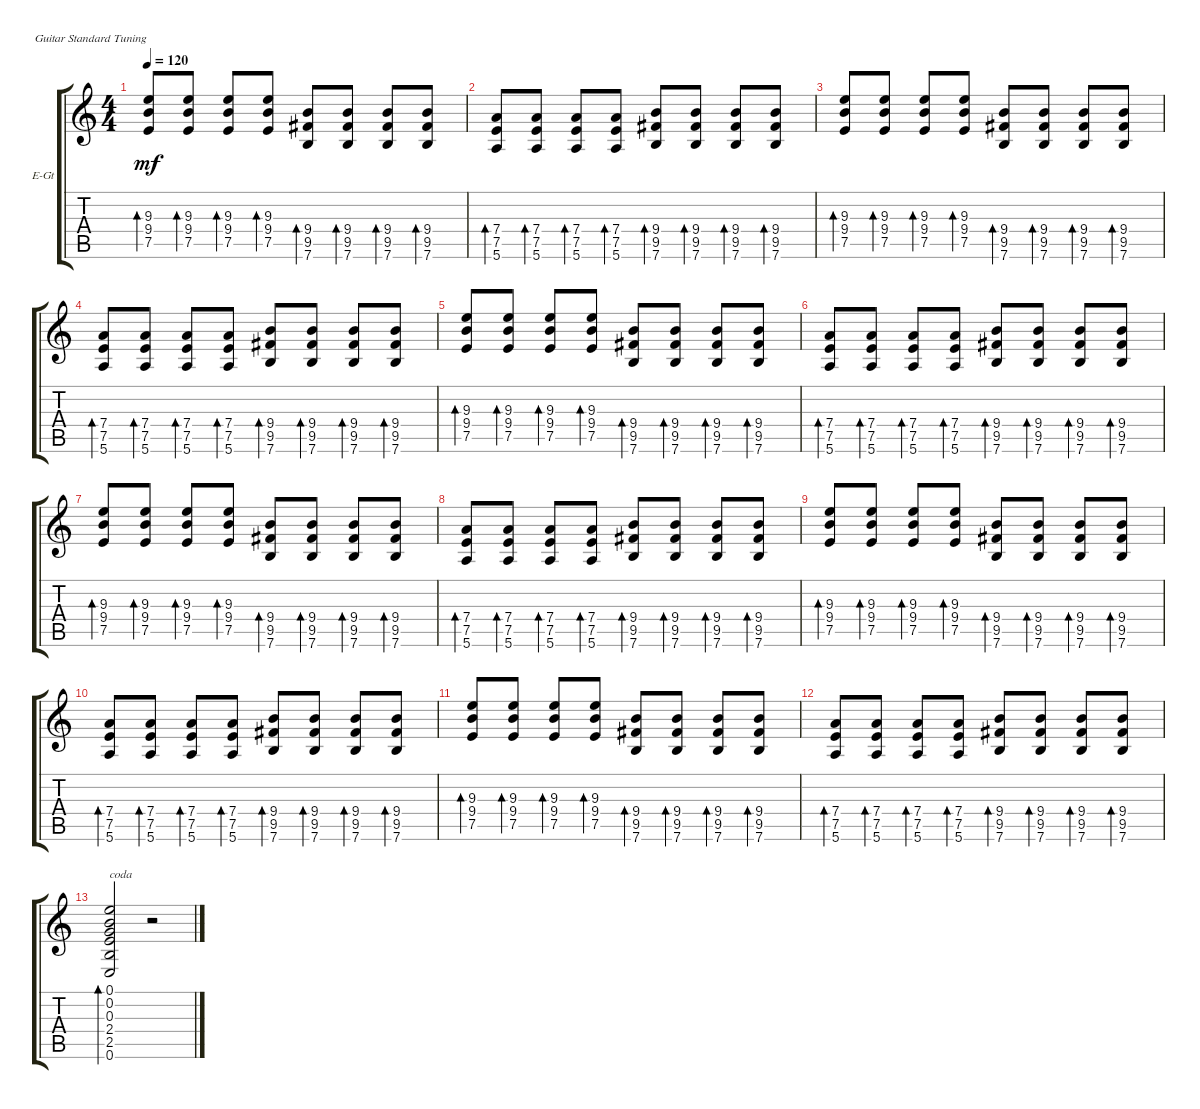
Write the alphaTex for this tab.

\defaultSystemsLayout 4
\bracketExtendMode groupsimilarinstruments
\firstSystemTrackNameOrientation horizontal
\otherSystemsTrackNameOrientation horizontal
\track ("Electric Guitar" "E-Gt") {instrument overdrivenguitar}
\staff {score tabs}
\tuning (E4 B3 G3 D3 A2 E2)
\ts (4 4)
\tempo 120
\clef g2
\ks c
(7.5 9.4 9.3).8{bd 70 dy mf} (7.5 9.4 9.3).8{bd 70} (7.5 9.4 9.3).8{bd 70} (7.5 9.4 9.3).8{bd 70} (9.5 9.4 7.6).8{bd 70} (9.5 9.4 7.6).8{bd 70} (9.5 9.4 7.6).8{bd 70} (9.5 9.4 7.6).8{bd 70} |
(7.5 7.4 5.6).8{bd 69} (7.5 7.4 5.6).8{bd 70} (7.5 7.4 5.6).8{bd 70} (7.5 7.4 5.6).8{bd 70} (9.5 9.4 7.6).8{bd 70} (9.5 9.4 7.6).8{bd 70} (9.5 9.4 7.6).8{bd 70} (9.5 9.4 7.6).8{bd 70} |
(7.5 9.4 9.3).8{bd 70} (7.5 9.4 9.3).8{bd 70} (7.5 9.4 9.3).8{bd 70} (7.5 9.4 9.3).8{bd 70} (9.5 9.4 7.6).8{bd 70} (9.5 9.4 7.6).8{bd 70} (9.5 9.4 7.6).8{bd 70} (9.5 9.4 7.6).8{bd 70} |
(7.5 7.4 5.6).8{bd 69} (7.5 7.4 5.6).8{bd 70} (7.5 7.4 5.6).8{bd 70} (7.5 7.4 5.6).8{bd 70} (9.5 9.4 7.6).8{bd 70} (9.5 9.4 7.6).8{bd 70} (9.5 9.4 7.6).8{bd 70} (9.5 9.4 7.6).8{bd 70} |
(7.5 9.4 9.3).8{bd 70} (7.5 9.4 9.3).8{bd 70} (7.5 9.4 9.3).8{bd 70} (7.5 9.4 9.3).8{bd 70} (9.5 9.4 7.6).8{bd 70} (9.5 9.4 7.6).8{bd 70} (9.5 9.4 7.6).8{bd 70} (9.5 9.4 7.6).8{bd 70} |
(7.5 7.4 5.6).8{bd 69} (7.5 7.4 5.6).8{bd 70} (7.5 7.4 5.6).8{bd 70} (7.5 7.4 5.6).8{bd 70} (9.5 9.4 7.6).8{bd 70} (9.5 9.4 7.6).8{bd 70} (9.5 9.4 7.6).8{bd 70} (9.5 9.4 7.6).8{bd 70} |
(7.5 9.4 9.3).8{bd 70} (7.5 9.4 9.3).8{bd 70} (7.5 9.4 9.3).8{bd 70} (7.5 9.4 9.3).8{bd 70} (9.5 9.4 7.6).8{bd 70} (9.5 9.4 7.6).8{bd 70} (9.5 9.4 7.6).8{bd 70} (9.5 9.4 7.6).8{bd 70} |
(7.5 7.4 5.6).8{bd 69} (7.5 7.4 5.6).8{bd 70} (7.5 7.4 5.6).8{bd 70} (7.5 7.4 5.6).8{bd 70} (9.5 9.4 7.6).8{bd 70} (9.5 9.4 7.6).8{bd 70} (9.5 9.4 7.6).8{bd 70} (9.5 9.4 7.6).8{bd 70} |
(7.5 9.4 9.3).8{bd 70} (7.5 9.4 9.3).8{bd 70} (7.5 9.4 9.3).8{bd 70} (7.5 9.4 9.3).8{bd 70} (9.5 9.4 7.6).8{bd 70} (9.5 9.4 7.6).8{bd 70} (9.5 9.4 7.6).8{bd 70} (9.5 9.4 7.6).8{bd 70} |
(7.5 7.4 5.6).8{bd 69} (7.5 7.4 5.6).8{bd 70} (7.5 7.4 5.6).8{bd 70} (7.5 7.4 5.6).8{bd 70} (9.5 9.4 7.6).8{bd 70} (9.5 9.4 7.6).8{bd 70} (9.5 9.4 7.6).8{bd 70} (9.5 9.4 7.6).8{bd 70} |
(7.5 9.4 9.3).8{bd 70} (7.5 9.4 9.3).8{bd 70} (7.5 9.4 9.3).8{bd 70} (7.5 9.4 9.3).8{bd 70} (9.5 9.4 7.6).8{bd 70} (9.5 9.4 7.6).8{bd 70} (9.5 9.4 7.6).8{bd 70} (9.5 9.4 7.6).8{bd 70} |
(7.5 7.4 5.6).8{bd 69} (7.5 7.4 5.6).8{bd 70} (7.5 7.4 5.6).8{bd 70} (7.5 7.4 5.6).8{bd 70} (9.5 9.4 7.6).8{bd 70} (9.5 9.4 7.6).8{bd 70} (9.5 9.4 7.6).8{bd 70} (9.5 9.4 7.6).8{bd 70} |
(0.6 2.5 2.4 0.3 0.2 0.1).2{bd 75 txt "coda"} r.2
